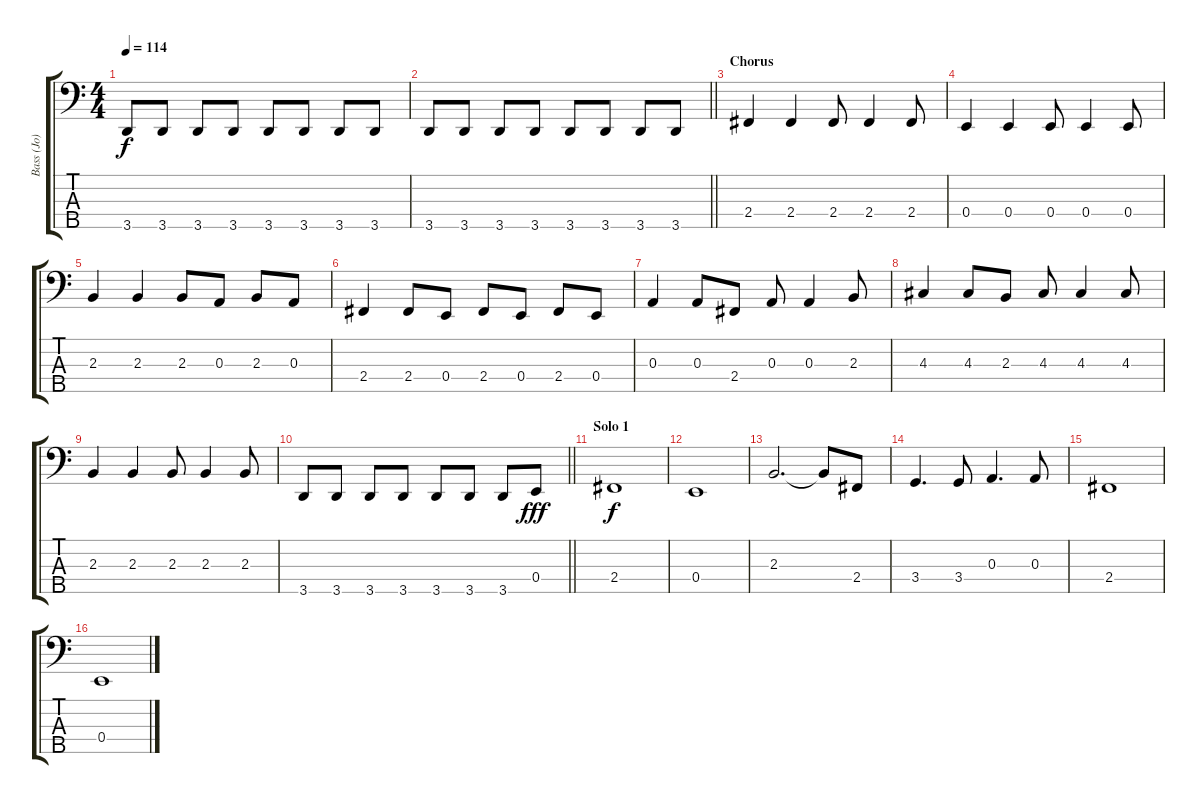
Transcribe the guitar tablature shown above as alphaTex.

\track ("Bass (Jo)" "Bass (Jo)") {instrument electricbassfinger}
\staff {score tabs}
\tuning (G2 D2 A1 E1 B0) {hide}
\ts (4 4)
\tempo 114
\clef f4
\ks c
3.5.8{dy f} 3.5.8 3.5.8 3.5.8 3.5.8 3.5.8 3.5.8 3.5.8 |
\barLineRight lightlight
3.5.8 3.5.8 3.5.8 3.5.8 3.5.8 3.5.8 3.5.8 3.5.8 |
\section ("" "Chorus")
2.4.4 2.4.4 2.4.8 2.4.4 2.4.8 |
0.4.4 0.4.4 0.4.8 0.4.4 0.4.8 |
2.3.4 2.3.4 2.3.8 0.3.8 2.3.8 0.3.8 |
2.4.4 2.4.8 0.4.8 2.4.8 0.4.8 2.4.8 0.4.8 |
0.3.4 0.3.8 2.4.8 0.3.8 0.3.4 2.3.8 |
4.3.4 4.3.8 2.3.8 4.3.8 4.3.4 4.3.8 |
2.3.4 2.3.4 2.3.8 2.3.4 2.3.8 |
\barLineRight lightlight
3.5.8 3.5.8 3.5.8 3.5.8 3.5.8 3.5.8 3.5.8 0.4.8{dy fff} |
\section ("" "Solo 1")
2.4.1{dy f} |
0.4.1 |
2.3.2{d} 2.3{t}.8 2.4.8 |
3.4.4{d} 3.4.8 0.3.4{d} 0.3.8 |
2.4.1 |
0.4.1
